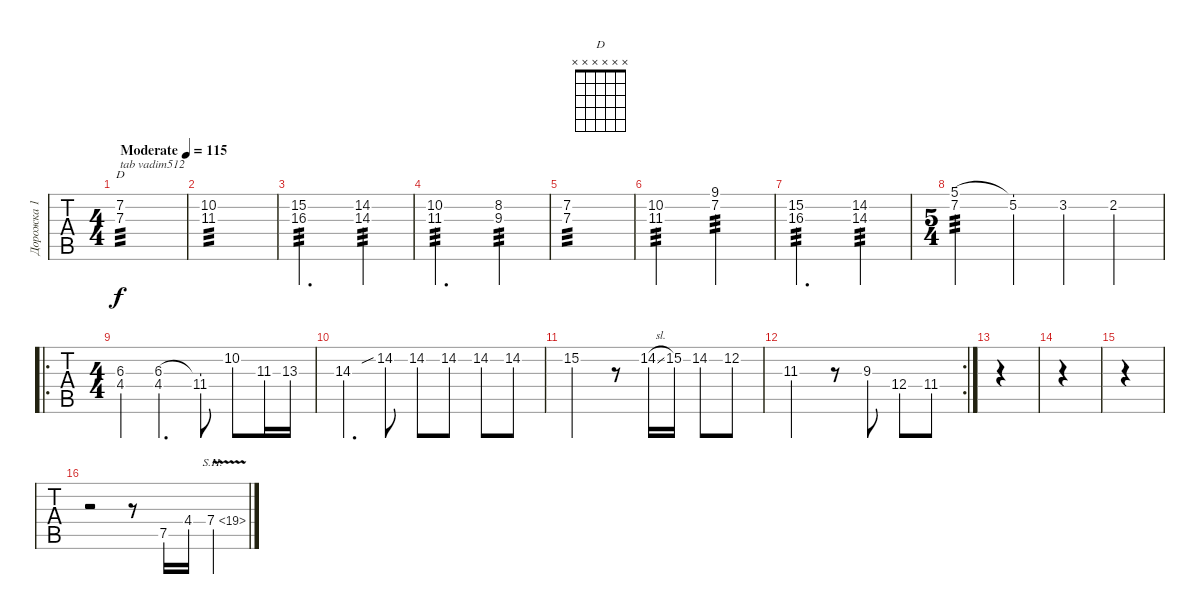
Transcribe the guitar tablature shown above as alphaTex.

\track ("Дорожка 1" "Дорожка 1") {instrument overdrivenguitar}
\staff {tabs}
\tuning (E4 B3 G3 D3 A2 E2) {hide}
\chord ("D" x x x x x x)
\ts (4 4)
\tempo (115 "Moderate")
\clef g2
\ks c
(7.2 7.3).1{ch "D" txt "tab vadim512" tp 3 dy f instrument overdrivenguitar} |
(10.2 11.3).1{tp 3} |
(15.2 16.3).2{d tp 3} (14.2 14.3).4{tp 3} |
(10.2 11.3).2{d tp 3} (8.2 9.3).4{tp 3} |
(7.2 7.3).1{tp 3} |
(10.2 11.3).2{tp 3} (9.1 7.2).2{tp 3} |
(15.2 16.3).2{d tp 3} (14.2 14.3).4{tp 3} |
\ts (5 4)
(5.1 7.2).2{tp 3} (5.1{t} 5.2).4 3.2.4 2.2.4 |
\ro
\ts (4 4)
(6.3 4.4).4 (6.3 4.4).4{d} (6.3{t} 11.4).8 10.2.8 11.3.16 13.3.16 |
14.3.4{d} 14.2{sib}.8 14.2.8 14.2.8 14.2.8 14.2.8 |
15.2.2 r.8 14.2{sl}.16 15.2.16 14.2.8 12.2.8 |
\rc 2
11.3.2 r.8 9.3.8 12.4.8 11.4.8 |
|
|
|
r.2 r.8 7.5.16 4.4.16 7.4{sh 12 v}.4
